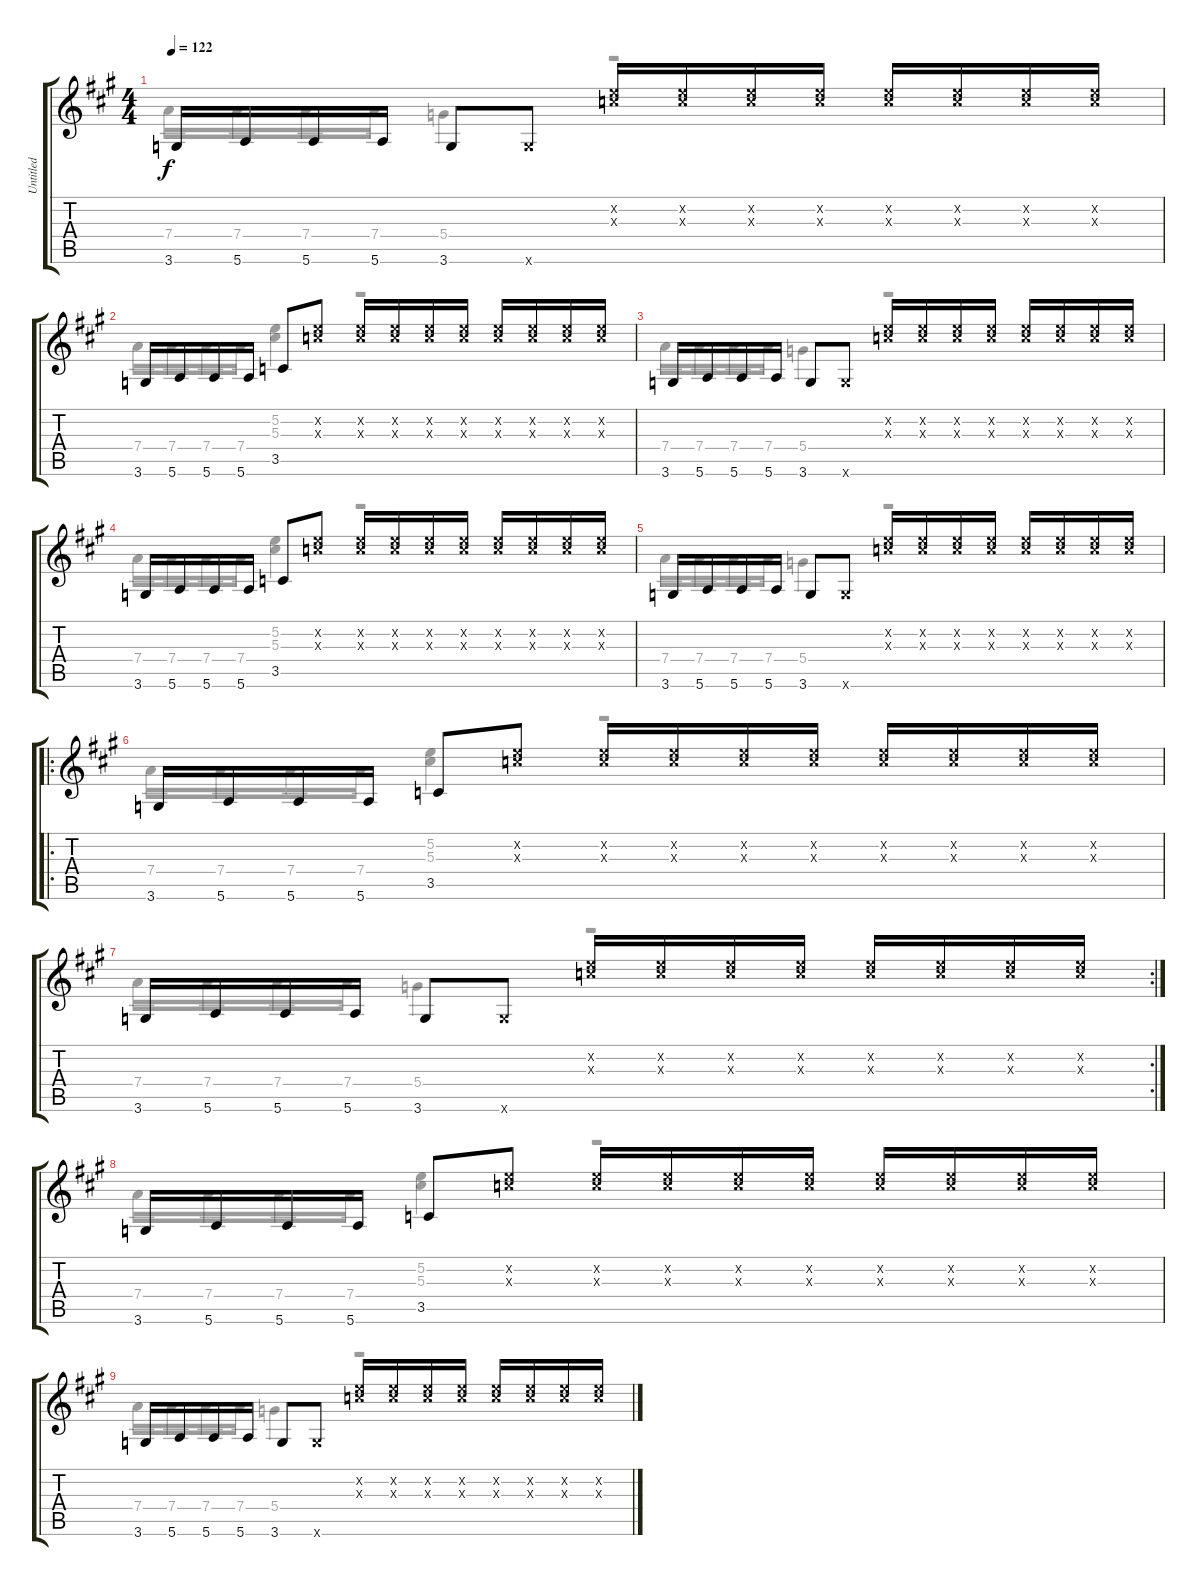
\track ("Untitled" "Untitled") {instrument distortionguitar}
\staff {score tabs}
\tuning (E4 B3 G3 D3 A2 E2) {hide}
\voice
\ts (4 4)
\tempo 122
\clef g2
\ks a
3.6.16{dy f} 5.6.16 5.6.16 5.6.16 3.6.8 3.6{x}.8 (5.2{x} 5.3{x}).16 (5.2{x} 5.3{x}).16 (5.2{x} 5.3{x}).16 (5.2{x} 5.3{x}).16 (5.2{x} 5.3{x}).16 (5.2{x} 5.3{x}).16 (5.2{x} 5.3{x}).16 (5.2{x} 5.3{x}).16 |
3.6.16 5.6.16 5.6.16 5.6.16 3.5.8 (5.2{x} 5.3{x}).8 (5.2{x} 5.3{x}).16 (5.2{x} 5.3{x}).16 (5.2{x} 5.3{x}).16 (5.2{x} 5.3{x}).16 (5.2{x} 5.3{x}).16 (5.2{x} 5.3{x}).16 (5.2{x} 5.3{x}).16 (5.2{x} 5.3{x}).16 |
3.6.16 5.6.16 5.6.16 5.6.16 3.6.8 3.6{x}.8 (5.2{x} 5.3{x}).16 (5.2{x} 5.3{x}).16 (5.2{x} 5.3{x}).16 (5.2{x} 5.3{x}).16 (5.2{x} 5.3{x}).16 (5.2{x} 5.3{x}).16 (5.2{x} 5.3{x}).16 (5.2{x} 5.3{x}).16 |
3.6.16 5.6.16 5.6.16 5.6.16 3.5.8 (5.2{x} 5.3{x}).8 (5.2{x} 5.3{x}).16 (5.2{x} 5.3{x}).16 (5.2{x} 5.3{x}).16 (5.2{x} 5.3{x}).16 (5.2{x} 5.3{x}).16 (5.2{x} 5.3{x}).16 (5.2{x} 5.3{x}).16 (5.2{x} 5.3{x}).16 |
3.6.16 5.6.16 5.6.16 5.6.16 3.6.8 3.6{x}.8 (5.2{x} 5.3{x}).16 (5.2{x} 5.3{x}).16 (5.2{x} 5.3{x}).16 (5.2{x} 5.3{x}).16 (5.2{x} 5.3{x}).16 (5.2{x} 5.3{x}).16 (5.2{x} 5.3{x}).16 (5.2{x} 5.3{x}).16 |
\ro
3.6.16 5.6.16 5.6.16 5.6.16 3.5.8 (5.2{x} 5.3{x}).8 (5.2{x} 5.3{x}).16 (5.2{x} 5.3{x}).16 (5.2{x} 5.3{x}).16 (5.2{x} 5.3{x}).16 (5.2{x} 5.3{x}).16 (5.2{x} 5.3{x}).16 (5.2{x} 5.3{x}).16 (5.2{x} 5.3{x}).16 |
\rc 2
3.6.16 5.6.16 5.6.16 5.6.16 3.6.8 3.6{x}.8 (5.2{x} 5.3{x}).16 (5.2{x} 5.3{x}).16 (5.2{x} 5.3{x}).16 (5.2{x} 5.3{x}).16 (5.2{x} 5.3{x}).16 (5.2{x} 5.3{x}).16 (5.2{x} 5.3{x}).16 (5.2{x} 5.3{x}).16 |
3.6.16 5.6.16 5.6.16 5.6.16 3.5.8 (5.2{x} 5.3{x}).8 (5.2{x} 5.3{x}).16 (5.2{x} 5.3{x}).16 (5.2{x} 5.3{x}).16 (5.2{x} 5.3{x}).16 (5.2{x} 5.3{x}).16 (5.2{x} 5.3{x}).16 (5.2{x} 5.3{x}).16 (5.2{x} 5.3{x}).16 |
3.6.16 5.6.16 5.6.16 5.6.16 3.6.8 3.6{x}.8 (5.2{x} 5.3{x}).16 (5.2{x} 5.3{x}).16 (5.2{x} 5.3{x}).16 (5.2{x} 5.3{x}).16 (5.2{x} 5.3{x}).16 (5.2{x} 5.3{x}).16 (5.2{x} 5.3{x}).16 (5.2{x} 5.3{x}).16
\voice
\clef g2
\ottava regular
\simile none
\ks a
7.4.16{dy f} 7.4.16 7.4.16 7.4.16 5.4.4 r.2 |
7.4.16 7.4.16 7.4.16 7.4.16 (5.2 5.3).4 r.2 |
7.4.16 7.4.16 7.4.16 7.4.16 5.4.4 r.2 |
7.4.16 7.4.16 7.4.16 7.4.16 (5.2 5.3).4 r.2 |
7.4.16 7.4.16 7.4.16 7.4.16 5.4.4 r.2 |
7.4.16 7.4.16 7.4.16 7.4.16 (5.2 5.3).4 r.2 |
7.4.16 7.4.16 7.4.16 7.4.16 5.4.4 r.2 |
7.4.16 7.4.16 7.4.16 7.4.16 (5.2 5.3).4 r.2 |
7.4.16 7.4.16 7.4.16 7.4.16 5.4.4 r.2
